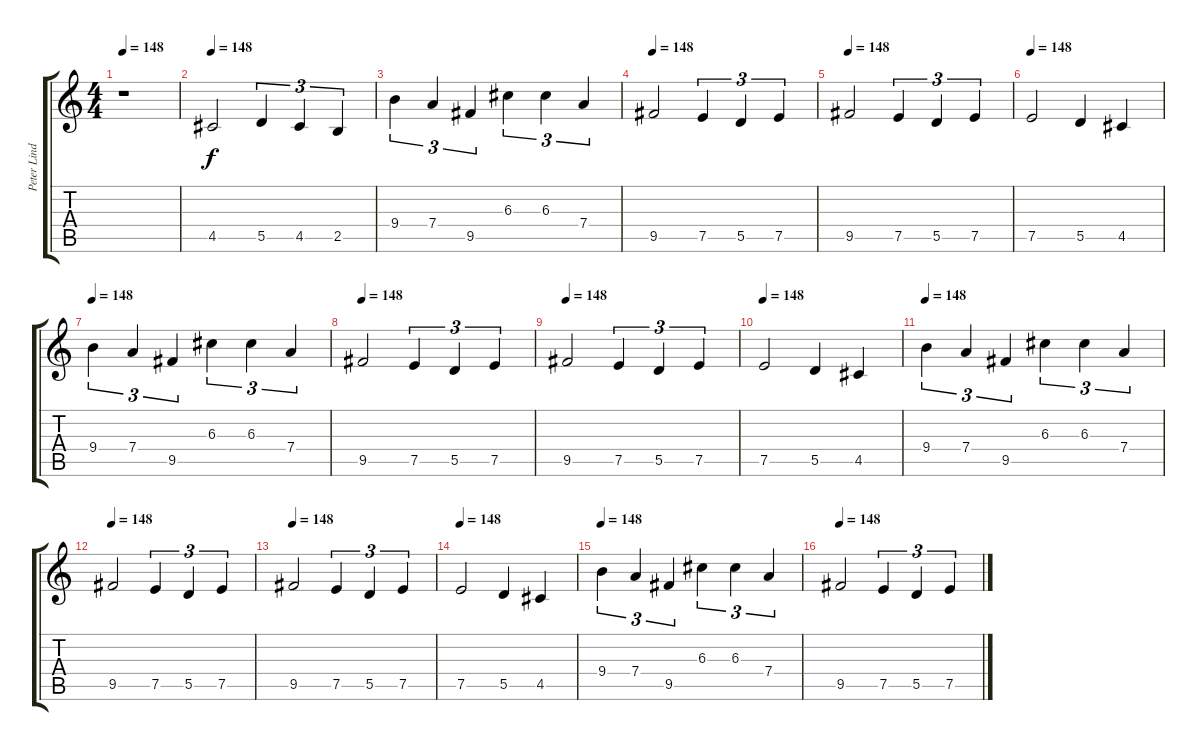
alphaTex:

\track ("Peter Lindgren" "Peter Lind") {instrument distortionguitar}
\staff {score tabs}
\tuning (E4 B3 G3 D3 A2 E2) {hide}
\ts (4 4)
\tempo 148
\clef g2
\ks c
r.1{dy f} |
\tempo 148
4.5.2 5.5.4{tu (3 2)} 4.5.4{tu (3 2)} 2.5.4{tu (3 2)} |
9.4.4{tu (3 2)} 7.4.4{tu (3 2)} 9.5.4{tu (3 2)} 6.3.4{tu (3 2)} 6.3.4{tu (3 2)} 7.4.4{tu (3 2)} |
\tempo 148
9.5.2 7.5.4{tu (3 2)} 5.5.4{tu (3 2)} 7.5.4{tu (3 2)} |
\tempo 148
9.5.2 7.5.4{tu (3 2)} 5.5.4{tu (3 2)} 7.5.4{tu (3 2)} |
\tempo 148
7.5.2 5.5.4 4.5.4 |
\tempo 148
9.4.4{tu (3 2)} 7.4.4{tu (3 2)} 9.5.4{tu (3 2)} 6.3.4{tu (3 2)} 6.3.4{tu (3 2)} 7.4.4{tu (3 2)} |
\tempo 148
9.5.2 7.5.4{tu (3 2)} 5.5.4{tu (3 2)} 7.5.4{tu (3 2)} |
\tempo 148
9.5.2 7.5.4{tu (3 2)} 5.5.4{tu (3 2)} 7.5.4{tu (3 2)} |
\tempo 148
7.5.2 5.5.4 4.5.4 |
\tempo 148
9.4.4{tu (3 2)} 7.4.4{tu (3 2)} 9.5.4{tu (3 2)} 6.3.4{tu (3 2)} 6.3.4{tu (3 2)} 7.4.4{tu (3 2)} |
\tempo 148
9.5.2 7.5.4{tu (3 2)} 5.5.4{tu (3 2)} 7.5.4{tu (3 2)} |
\tempo 148
9.5.2 7.5.4{tu (3 2)} 5.5.4{tu (3 2)} 7.5.4{tu (3 2)} |
\tempo 148
7.5.2 5.5.4 4.5.4 |
\tempo 148
9.4.4{tu (3 2)} 7.4.4{tu (3 2)} 9.5.4{tu (3 2)} 6.3.4{tu (3 2)} 6.3.4{tu (3 2)} 7.4.4{tu (3 2)} |
\tempo 148
9.5.2 7.5.4{tu (3 2)} 5.5.4{tu (3 2)} 7.5.4{tu (3 2)}
